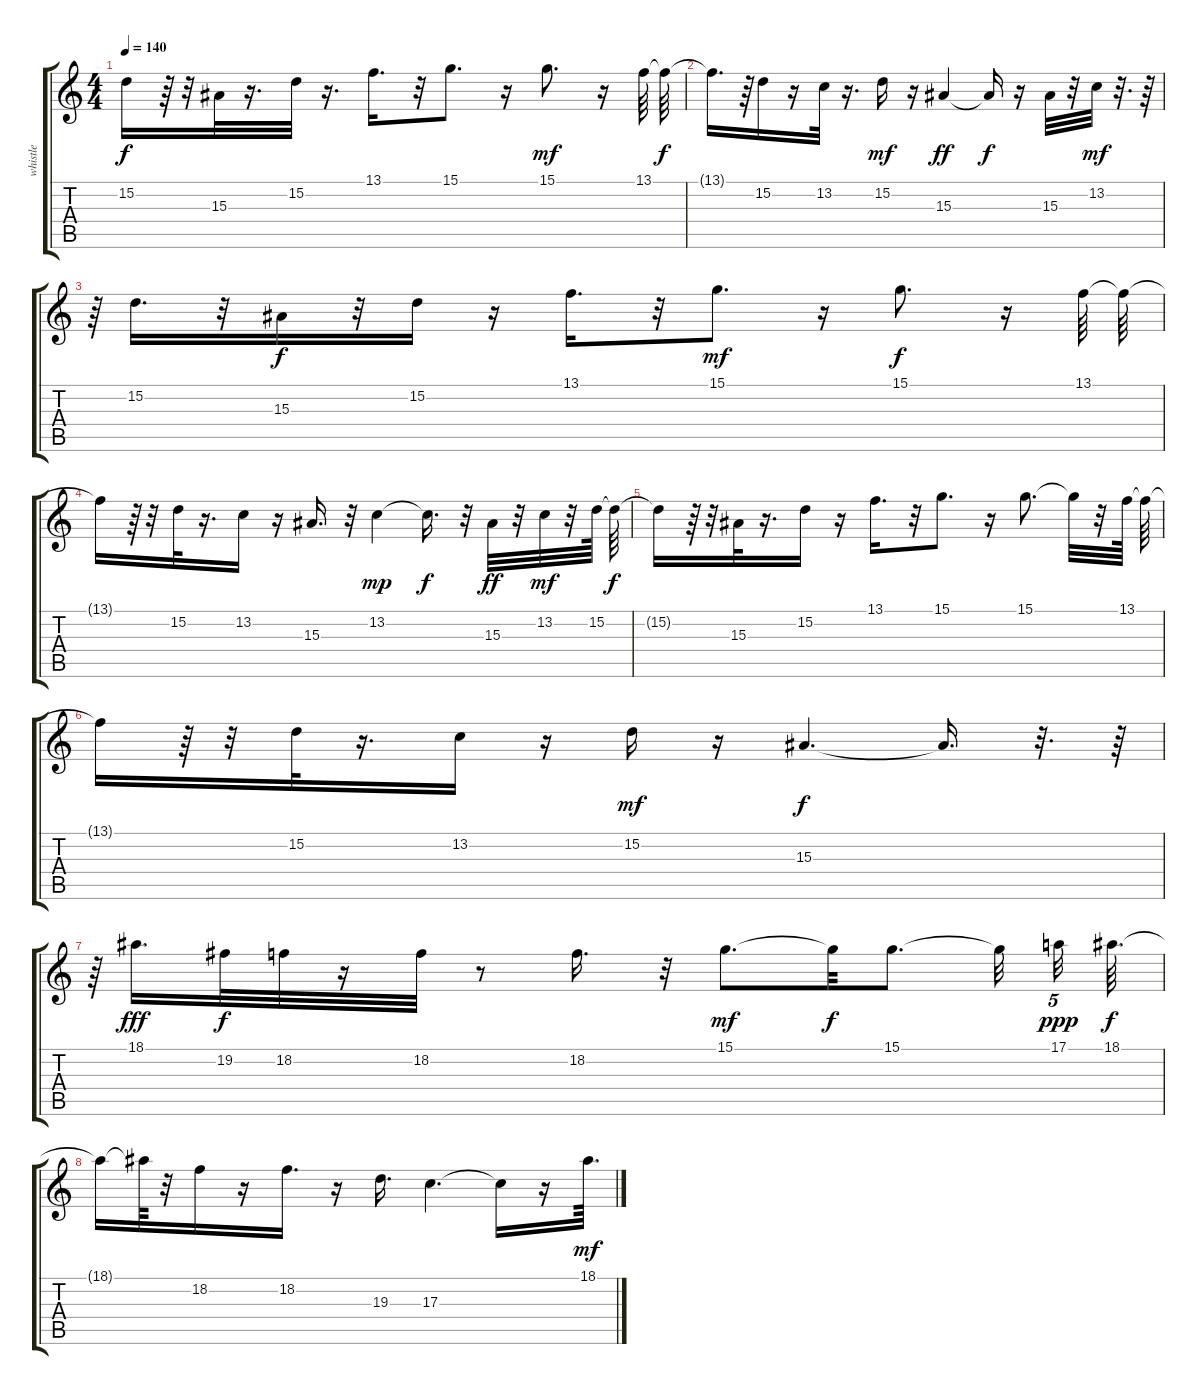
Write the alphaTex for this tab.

\track ("whistle" "whistle") {instrument whistle}
\staff {score tabs}
\tuning (E4 B3 G3 D3 A2 E2) {hide}
\ts (4 4)
\tempo 140
\clef g2
\ks c
15.2{t}.16{dy f} r.64 r.32 15.3.32 r.16{d} 15.2.32 r.16{d} 13.1.16{d} r.32 15.1.8{d} r.16 15.1.8{d dy mf} r.16 13.1.64 13.1{t}.64{dy f} |
13.1{t}.16{d} r.64 15.2.16 r.16 13.2.32 r.16{d} 15.2.16{dy mf} r.16 15.3.4{dy ff} 15.3{t}.16{dy f} r.16 15.3.32 r.32 13.2.32{dy mf} r.32{d} r.64 |
r.64 15.2.16{d} r.32 15.3.16{dy f} r.32 15.2.16 r.16 13.1.16{d} r.32 15.1.8{d dy mf} r.16 15.1.8{d dy f} r.16 13.1.64 13.1{t}.64 |
13.1{t}.16 r.64 r.32 15.2.32 r.16{d} 13.2.16 r.16 15.3.16{d} r.32 13.2.4{dy mp} 13.2{t}.16{d dy f} r.32 15.3.32{dy ff} r.32 13.2.32{dy mf} r.32 15.2.64 15.2{t}.64{dy f} |
15.2{t}.16 r.64 r.32 15.3.32 r.16{d} 15.2.16 r.16 13.1.16{d} r.32 15.1.8{d} r.16 15.1.8{d} 15.1{t}.32 r.32 13.1.64 13.1{t}.64 |
13.1{t}.16 r.64 r.32 15.2.32 r.16{d} 13.2.16 r.16 15.2.16{dy mf} r.16 15.3.4{d dy f} 15.3{t}.16{d} r.32{d} r.64 |
r.64 18.1.16{d dy fff} 19.2.32{dy f} 18.2.32 r.16 18.2.32 r.8 18.2.16{d} r.32 15.1.8{d dy mf} 15.1{t}.32{dy f} 15.1.8{d} 15.1{t}.32{beam splitsecondary} 17.1.32{tu (5 4) dy ppp} 18.1.64{d dy f} |
18.1{t}.16 18.1{t}.64 r.32 18.2.16 r.16 18.2.16{d} r.16 19.3.16{d} 17.3.4{d} 17.3{t}.16 r.16 18.1.64{d dy mf}
